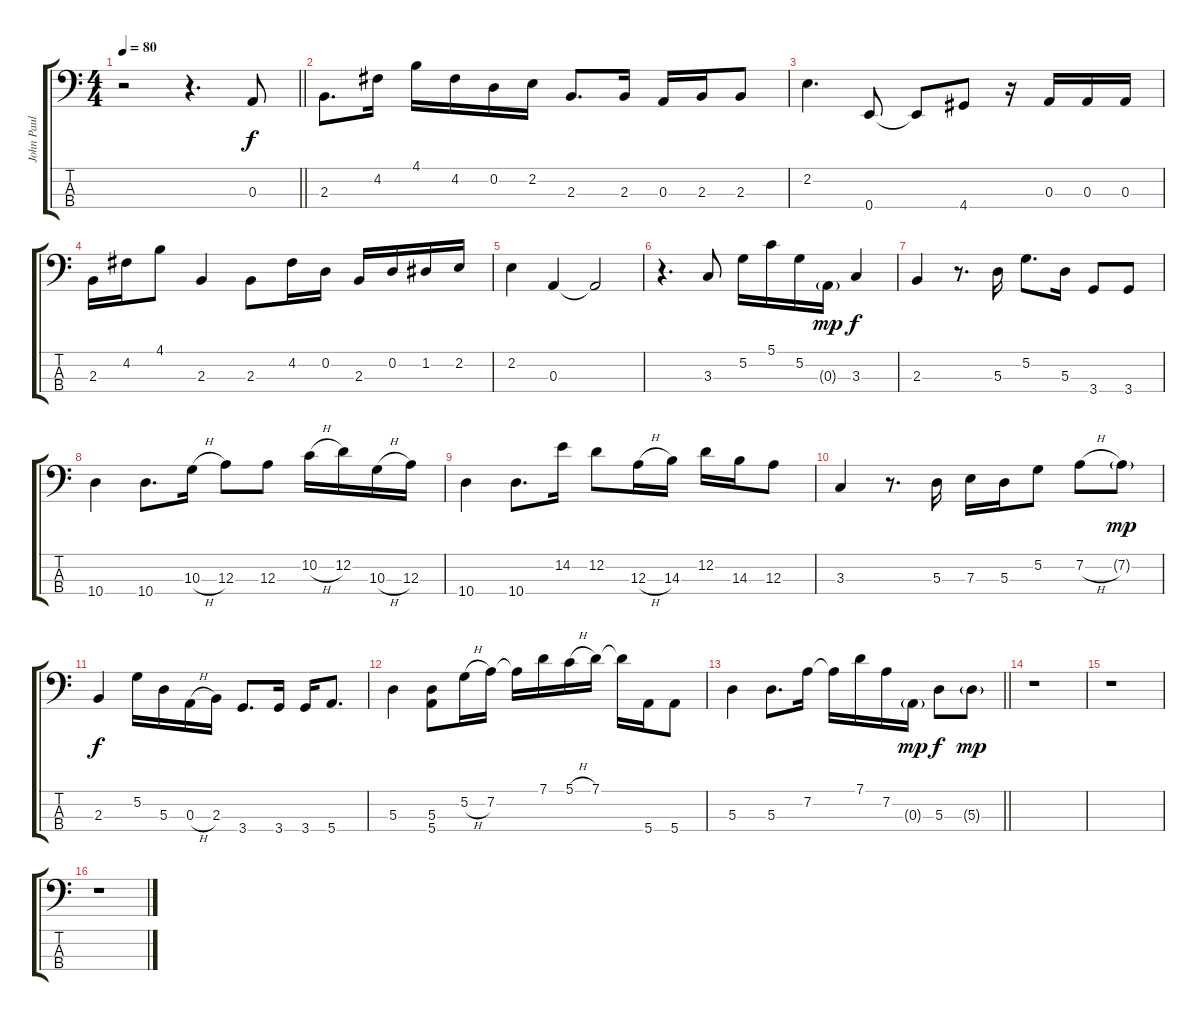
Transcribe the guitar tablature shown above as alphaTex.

\track ("John Paul Jones (Baixo)" "John Paul ") {instrument electricbassfinger}
\staff {score tabs}
\tuning (G2 D2 A1 E1) {hide}
\ts (4 4)
\tempo 80
\clef f4
\barLineRight lightlight
\ks c
r.2{dy f} r.4{d} 0.3.8 |
2.3.8{d} 4.2.16 4.1.16 4.2.16 0.2.16 2.2.16 2.3.8{d} 2.3.16 0.3.16 2.3.16 2.3.8 |
2.2.4{d} 0.4.8 0.4{t}.8 4.4.8 r.16 0.3.16 0.3.16 0.3.16 |
2.3.16 4.2.16 4.1.8 2.3.4 2.3.8 4.2.16 0.2.16 2.3.16 0.2.16 1.2.16 2.2.16 |
2.2.4 0.3.4 0.3{t}.2 |
r.4{d} 3.3.8 5.2.16 5.1.16 5.2.16 0.3{g}.16{dy mp} 3.3.4{dy f} |
2.3.4 r.8{d} 5.3.16 5.2.8{d} 5.3.16 3.4.8 3.4.8 |
10.4.4 10.4.8{d} 10.3{h}.16 12.3.8 12.3.8 10.2{h}.16 12.2.16 10.3{h}.16 12.3.16 |
10.4.4 10.4.8{d} 14.2.16 12.2.8 12.3{h}.16 14.3.16 12.2.16 14.3.16 12.3.8 |
3.3.4 r.8{d} 5.3.16 7.3.16 5.3.16 5.2.8 7.2{h}.8 7.2{g}.8{dy mp} |
2.3.4{dy f} 5.2.16 5.3.16 0.3{h}.16 2.3.16 3.4.8{d} 3.4.16 3.4.16 5.4.8{d} |
5.3.4 (5.3 5.4).8 5.2{h}.16 7.2.16 7.2{t}.16 7.1.16 5.1{h}.16 7.1.16 7.1{t}.16 5.4.16 5.4.8 |
\barLineRight lightlight
5.3.4 5.3.8{d} 7.2.16 7.2{t}.16 7.1.16 7.2.16 0.3{g}.16{dy mp} 5.3.8{dy f} 5.3{g}.8{dy mp} |
r.1 |
r.1 |
r.1
